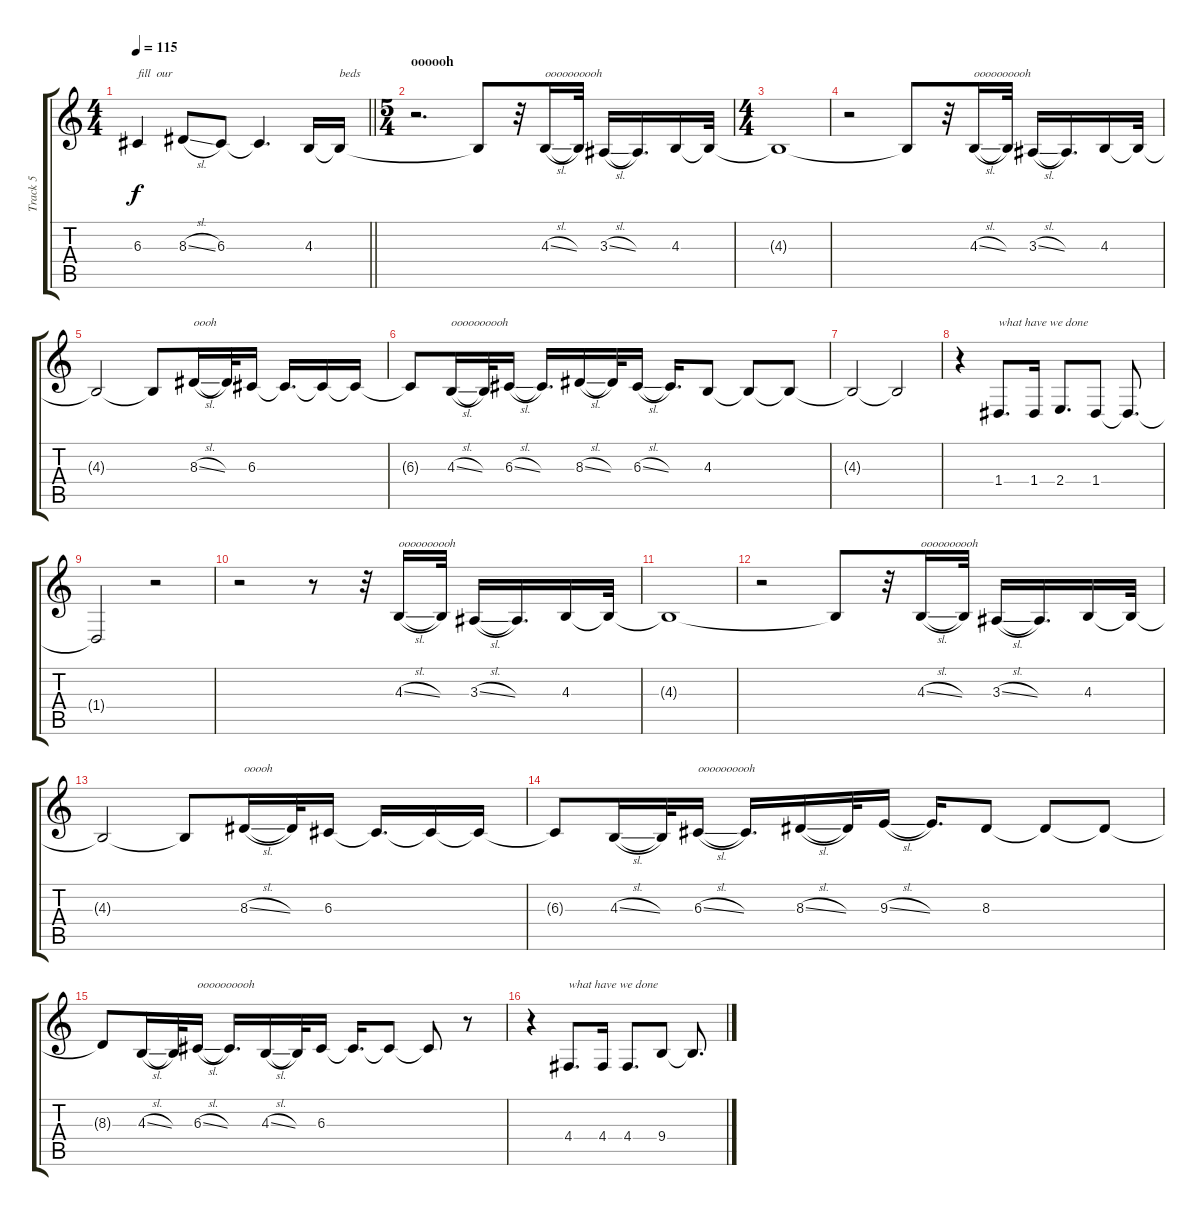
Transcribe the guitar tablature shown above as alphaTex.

\track ("Track 5" "Track 5") {instrument altosax}
\staff {score tabs}
\tuning (E4 B3 G3 D3 A2 E2) {hide}
\ts (4 4)
\tempo 115
\clef g2
\barLineRight lightlight
\ks c
6.3.4{txt "fill  our   " dy f} 8.3{sl}.8 6.3.8 6.3{t}.4{d} 4.3.16 4.3{t}.16{txt "beds"} |
\ts (5 4)
\section ("" "oooooh")
r.2{d} 4.3{t}.8 r.32 4.3{sl}.16{txt "oooooooooh"} 4.3{t}.32 3.3{sl}.16 3.3{t}.16{d} 4.3.16 4.3{t}.32 |
\ts (4 4)
4.3{t}.1 |
r.2 4.3{t}.8 r.32 4.3{sl}.16{txt "oooooooooh"} 4.3{t}.32 3.3{sl}.16 3.3{t}.16{d} 4.3.16 4.3{t}.32 |
4.3{t}.2 4.3{t}.8 8.3{sl}.16{txt "oooh"} 8.3{t}.32 6.3.16 6.3{t}.16{d} 6.3{t}.16 6.3{t}.16 |
6.3{t}.8 4.3{sl}.16{txt "oooooooooh"} 4.3{t}.32 6.3{sl}.16 6.3{t}.16{d} 8.3{sl}.16 8.3{t}.32 6.3{sl}.16 6.3{t}.16{d} 4.3.8 4.3{t}.8 4.3{t}.8 |
4.3{t}.2 4.3{t}.2 |
r.4 1.4.8{d txt "what have we done"} 1.4.16 2.4.8{d} 1.4.8 1.4{t}.8{d} |
1.4{t}.2 r.2 |
r.2 r.8 r.32 4.3{sl}.16{txt "oooooooooh"} 4.3{t}.32 3.3{sl}.16 3.3{t}.16{d} 4.3.16 4.3{t}.32 |
4.3{t}.1 |
r.2 4.3{t}.8 r.32 4.3{sl}.16{txt "oooooooooh"} 4.3{t}.32 3.3{sl}.16 3.3{t}.16{d} 4.3.16 4.3{t}.32 |
4.3{t}.2 4.3{t}.8 8.3{sl}.16{txt "ooooh"} 8.3{t}.32 6.3.16 6.3{t}.16{d} 6.3{t}.16 6.3{t}.16 |
6.3{t}.8 4.3{sl}.16 4.3{t}.32 6.3{sl}.16{txt "oooooooooh"} 6.3{t}.16{d} 8.3{sl}.16 8.3{t}.32 9.3{sl}.16 9.3{t}.16{d} 8.3.8 8.3{t}.8 8.3{t}.8 |
8.3{t}.8 4.3{sl}.16 4.3{t}.32 6.3{sl}.16{txt "oooooooooh"} 6.3{t}.16{d} 4.3{sl}.16 4.3{t}.32 6.3.16 6.3{t}.16{d} 6.3{t}.8 6.3{t}.8 r.8 |
r.4 4.4.8{d txt "what have we done"} 4.4.16 4.4.8{d} 9.4.8 9.4{t}.8{d}
